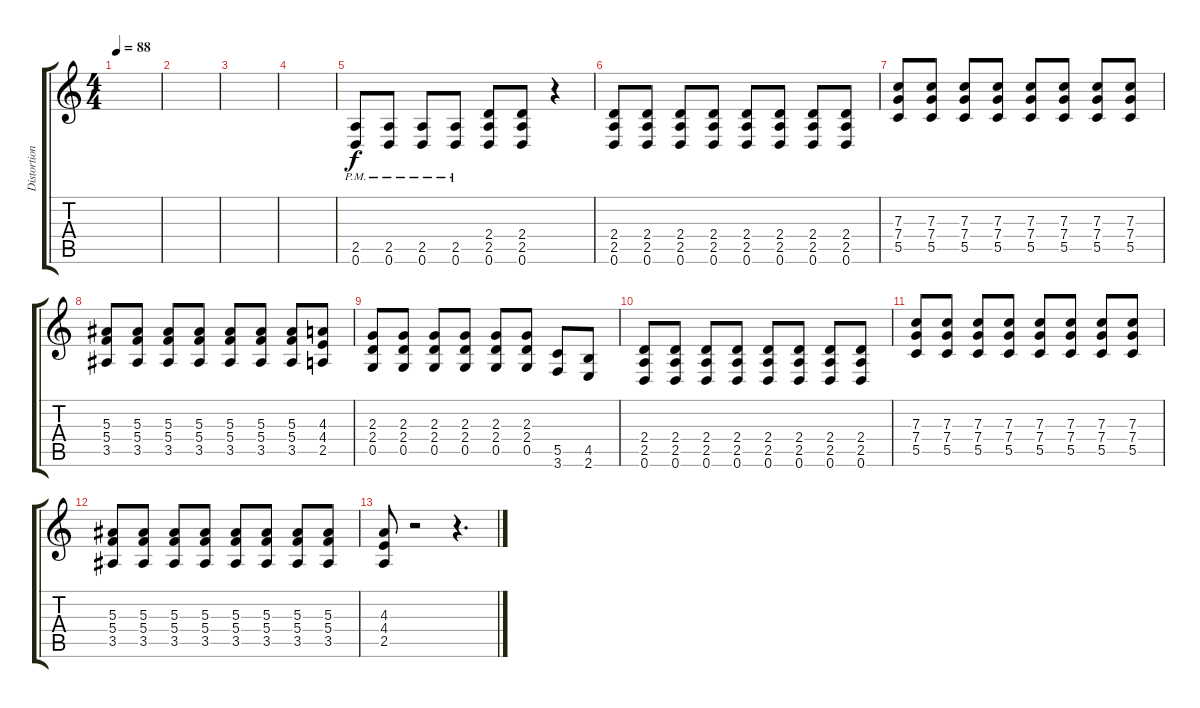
\track ("Distortion Guitar" "Distortion") {instrument distortionguitar}
\staff {score tabs}
\tuning (D4 A3 F3 C3 G2 D2) {hide}
\ts (4 4)
\tempo 88
\clef g2
\ks c
|
|
|
|
(2.5{pm} 0.6{pm}).8 (2.5{pm} 0.6{pm}).8 (2.5{pm} 0.6{pm}).8 (2.5{pm} 0.6{pm}).8 (2.4 2.5 0.6).8 (2.4 2.5 0.6).8 r.4 |
(2.4 2.5 0.6).8 (2.4 2.5 0.6).8 (2.4 2.5 0.6).8 (2.4 2.5 0.6).8 (2.4 2.5 0.6).8 (2.4 2.5 0.6).8 (2.4 2.5 0.6).8 (2.4 2.5 0.6).8 |
(7.3 7.4 5.5).8 (7.3 7.4 5.5).8 (7.3 7.4 5.5).8 (7.3 7.4 5.5).8 (7.3 7.4 5.5).8 (7.3 7.4 5.5).8 (7.3 7.4 5.5).8 (7.3 7.4 5.5).8 |
(5.3 5.4 3.5).8 (5.3 5.4 3.5).8 (5.3 5.4 3.5).8 (5.3 5.4 3.5).8 (5.3 5.4 3.5).8 (5.3 5.4 3.5).8 (5.3 5.4 3.5).8 (4.3 4.4 2.5).8 |
(2.3 2.4 0.5).8 (2.3 2.4 0.5).8 (2.3 2.4 0.5).8 (2.3 2.4 0.5).8 (2.3 2.4 0.5).8 (2.3 2.4 0.5).8 (5.5 3.6).8 (4.5 2.6).8 |
(2.4 2.5 0.6).8 (2.4 2.5 0.6).8 (2.4 2.5 0.6).8 (2.4 2.5 0.6).8 (2.4 2.5 0.6).8 (2.4 2.5 0.6).8 (2.4 2.5 0.6).8 (2.4 2.5 0.6).8 |
(7.3 7.4 5.5).8 (7.3 7.4 5.5).8 (7.3 7.4 5.5).8 (7.3 7.4 5.5).8 (7.3 7.4 5.5).8 (7.3 7.4 5.5).8 (7.3 7.4 5.5).8 (7.3 7.4 5.5).8 |
(5.3 5.4 3.5).8 (5.3 5.4 3.5).8 (5.3 5.4 3.5).8 (5.3 5.4 3.5).8 (5.3 5.4 3.5).8 (5.3 5.4 3.5).8 (5.3 5.4 3.5).8 (5.3 5.4 3.5).8 |
(4.3 4.4 2.5).8 r.2 r.4{d}
